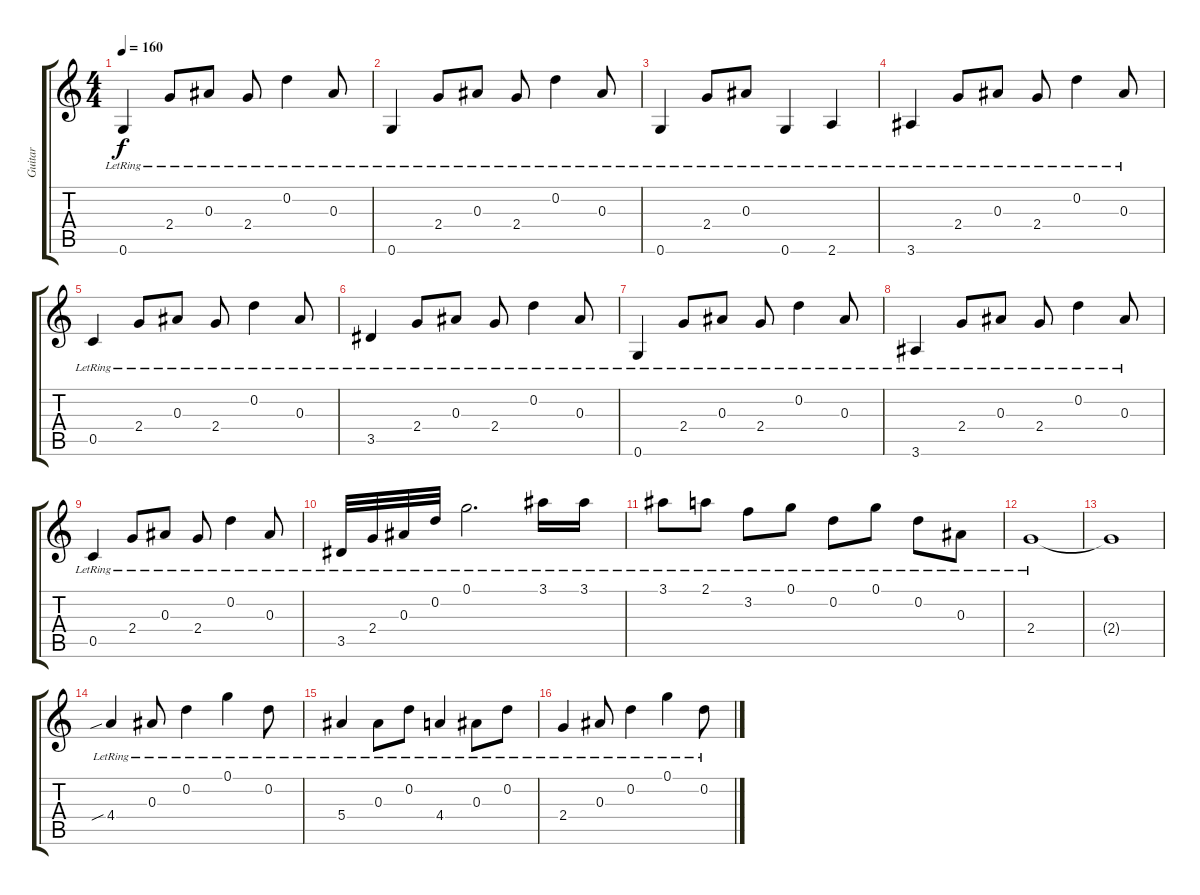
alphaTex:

\track ("Guitar" "Guitar") {instrument acousticguitarsteel}
\staff {score tabs}
\tuning (G4 D4 Bb3 F3 C3 G2) {hide}
\ts (4 4)
\tempo 160
\clef g2
\ks c
0.6{lr}.4{dy f} 2.4{lr}.8 0.3{lr}.8 2.4{lr}.8 0.2{lr}.4 0.3{lr}.8 |
0.6{lr}.4 2.4{lr}.8 0.3{lr}.8 2.4{lr}.8 0.2{lr}.4 0.3{lr}.8 |
0.6{lr}.4 2.4{lr}.8 0.3{lr}.8 0.6{lr}.4 2.6{lr}.4 |
3.6{lr}.4 2.4{lr}.8 0.3{lr}.8 2.4{lr}.8 0.2{lr}.4 0.3{lr}.8 |
0.5{lr}.4 2.4{lr}.8 0.3{lr}.8 2.4{lr}.8 0.2{lr}.4 0.3{lr}.8 |
3.5{lr}.4 2.4{lr}.8 0.3{lr}.8 2.4{lr}.8 0.2{lr}.4 0.3{lr}.8 |
0.6{lr}.4 2.4{lr}.8 0.3{lr}.8 2.4{lr}.8 0.2{lr}.4 0.3{lr}.8 |
3.6{lr}.4 2.4{lr}.8 0.3{lr}.8 2.4{lr}.8 0.2{lr}.4 0.3{lr}.8 |
0.5{lr}.4 2.4{lr}.8 0.3{lr}.8 2.4{lr}.8 0.2{lr}.4 0.3{lr}.8 |
3.5{lr}.32 2.4{lr}.32 0.3{lr}.32 0.2{lr}.32 0.1{lr}.2{d} 3.1{lr}.16 3.1{lr}.16 |
3.1{lr}.8 2.1{lr}.8 3.2{lr}.8 0.1{lr}.8 0.2{lr}.8 0.1{lr}.8 0.2{lr}.8 0.3{lr}.8 |
2.4{lr}.1 |
2.4{t}.1 |
4.4{sib lr}.4 0.3{lr}.8 0.2{lr}.4 0.1{lr}.4 0.2{lr}.8 |
5.4{lr}.4 0.3{lr}.8 0.2{lr}.8 4.4{lr}.4 0.3{lr}.8 0.2{lr}.8 |
2.4{lr}.4 0.3{lr}.8 0.2{lr}.4 0.1{lr}.4 0.2{lr}.8
